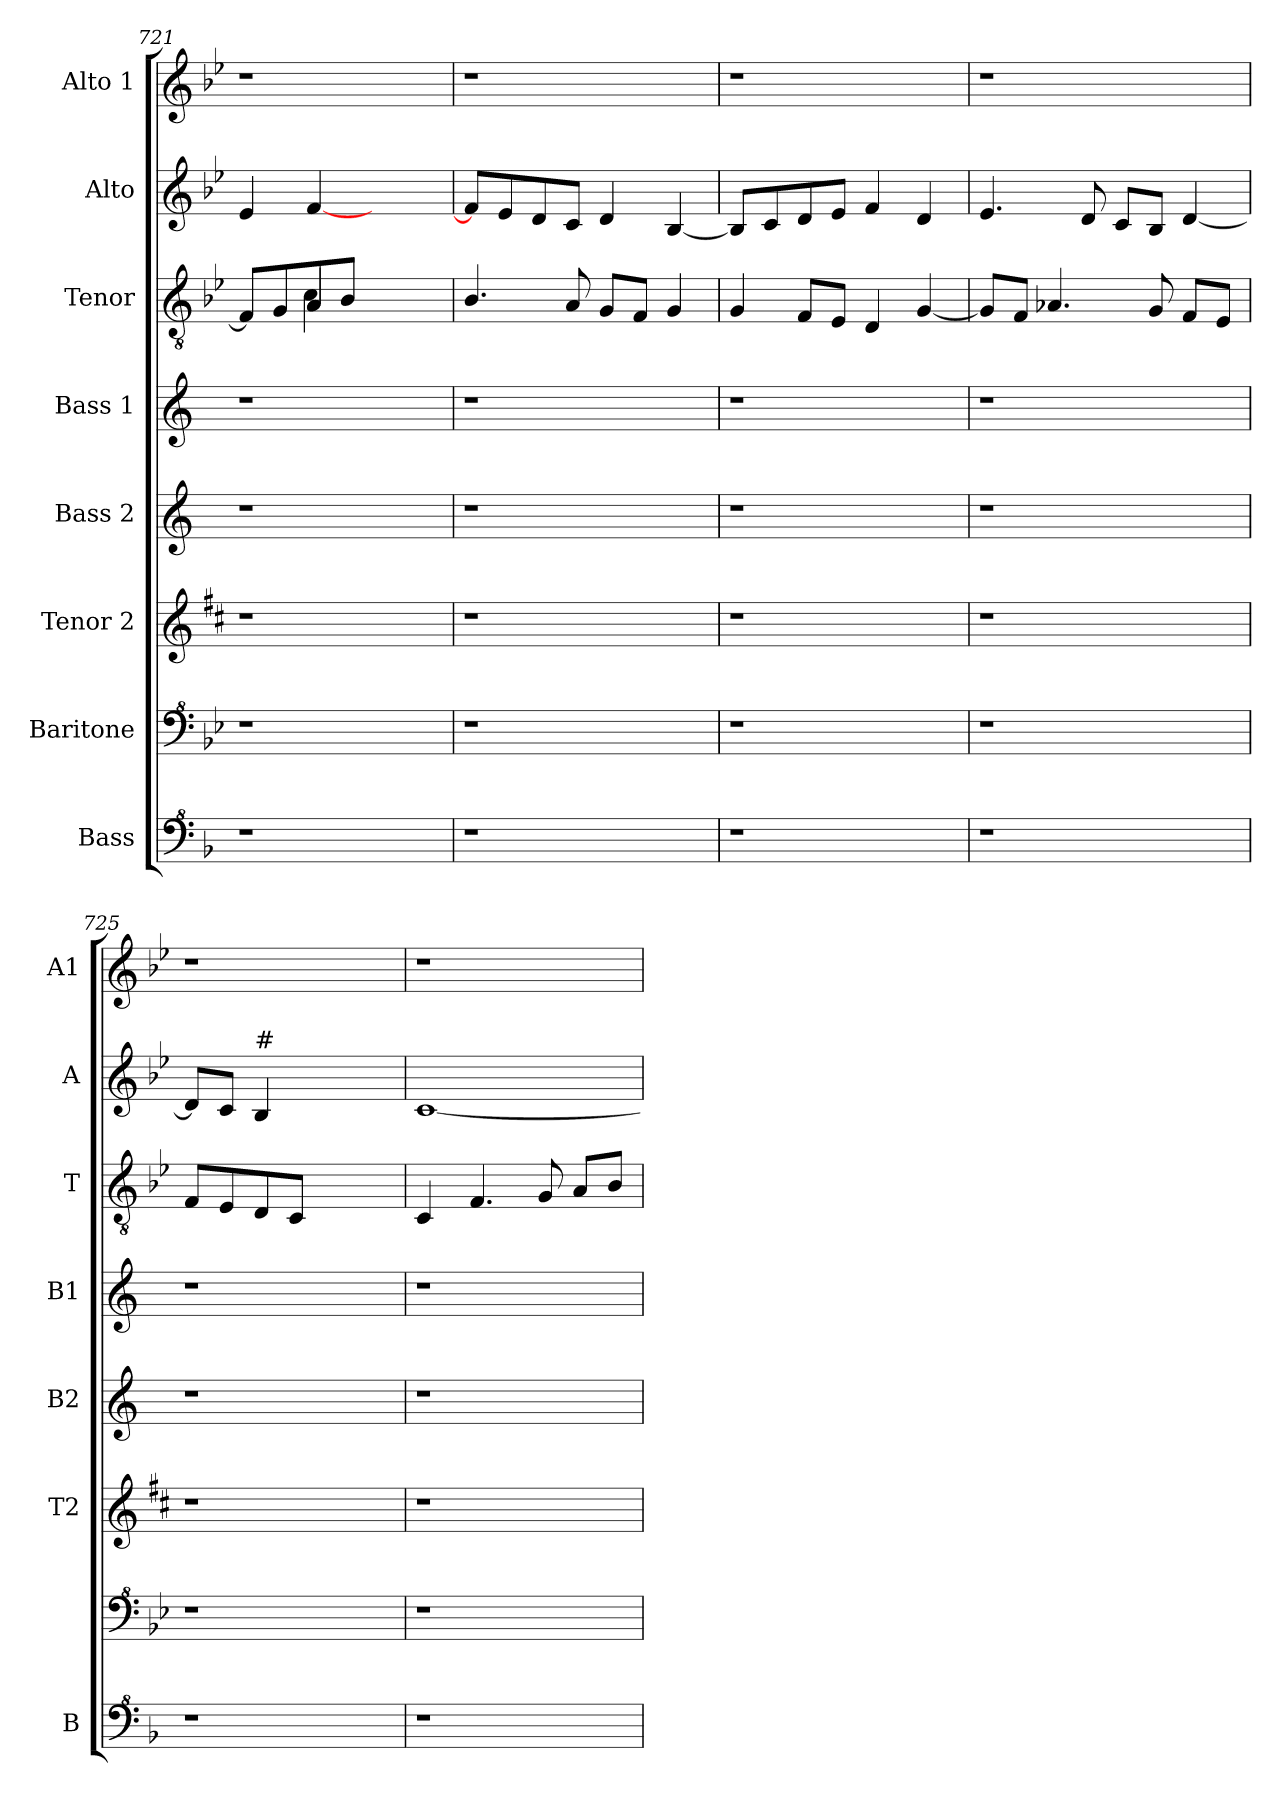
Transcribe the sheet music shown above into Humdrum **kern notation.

**kern	**kern	**kern	**kern	**kern	**kern	**kern	**kern
*part8	*part7	*part6	*part5	*part4	*part3	*part2	*part1
*staff8	*staff7	*staff6	*staff5	*staff4	*staff3	*staff2	*staff1
*I"Bass	*I"Baritone	*I"Tenor 2	*I"Bass 2	*I"Bass 1	*I"Tenor	*I"Alto	*I"Alto 1
*I'B	*	*I'T2	*I'B2	*I'B1	*I'T	*I'A	*I'A1
*clefF^4	*clefF^4	*clefG2	*clefG2	*clefG2	*clefGv2	*clefG2	*clefG2
*	*	*ITrd1c2	*	*	*ITrd1c2	*ITrd1c2	*ITrd1c2
*k[b-]	*k[b-e-]	*k[]	*k[]	*k[]	*k[b-e-a-d-]	*k[b-e-a-d-]	*k[b-e-a-d-]
*F:	*B-:	*C:	*C:	*C:	*A-:	*A-:	*A-:
=721	=721	=721	=721	=721	=721	=721	=721
*	*	*	*	*	*^	*	*
*	*	*	*	*	*	*^	*	*
1r	1r	1r	1r	1r	8E-/L]	4ryy	4ryy	4d-/	1r
.	.	.	.	.	8F/	.	.	.	.
.	.	.	.	.	8G/	4B-\	4G/	[<4e-/	.
.	.	.	.	.	8A-/J	.	.	.	.
.	.	.	.	.	2ryy	2ryy	2ryy	2ryy	.
*	*	*	*	*	*v	*v	*v	*	*
=722	=722	=722	=722	=722	=722	=722	=722
1r	1r	1r	1r	1r	4.A-/	8e-/L]	1r
.	.	.	.	.	.	8d-/	.
.	.	.	.	.	.	8c/	.
.	.	.	.	.	8G/	8B-/J	.
.	.	.	.	.	8F/L	4c/	.
.	.	.	.	.	8E-/J	.	.
.	.	.	.	.	4F/	[<4A-/	.
!!LO:LB:g=z
=723	=723	=723	=723	=723	=723	=723	=723
1r	1r	1r	1r	1r	4F/	8A-/L]	1r
.	.	.	.	.	.	8B-/	.
.	.	.	.	.	8E-/L	8c/	.
.	.	.	.	.	8D-/J	8d-/J	.
.	.	.	.	.	4C/	4e-/	.
.	.	.	.	.	[<4F/	4c/	.
=724	=724	=724	=724	=724	=724	=724	=724
1r	1r	1r	1r	1r	8F/L]	4.d-/	1r
.	.	.	.	.	8E-/J	.	.
.	.	.	.	.	4.G-X/	.	.
.	.	.	.	.	.	8c/	.
.	.	.	.	.	.	8B-/L	.
.	.	.	.	.	8F/	8A-/J	.
.	.	.	.	.	8E-/L	[<4c/	.
.	.	.	.	.	8D-/J	.	.
=725	=725	=725	=725	=725	=725	=725	=725
1r	1r	1r	1r	1r	8E-/L	8c/L]	1r
.	.	.	.	.	8D-/	8B-/J	.
!	!	!	!	!	!	!LO:TX:a:t=#	!
.	.	.	.	.	8C/	4A-/	.
.	.	.	.	.	8BB-/J	.	.
.	.	.	.	.	2ryy	2ryy	.
=726	=726	=726	=726	=726	=726	=726	=726
1r	1r	1r	1r	1r	4BB-/	[<1B-	1r
.	.	.	.	.	4.E-/	.	.
.	.	.	.	.	8F/	.	.
.	.	.	.	.	8G/L	.	.
.	.	.	.	.	8A-/J	.	.
=	=	=	=	=	=	=	=
*-	*-	*-	*-	*-	*-	*-	*-
